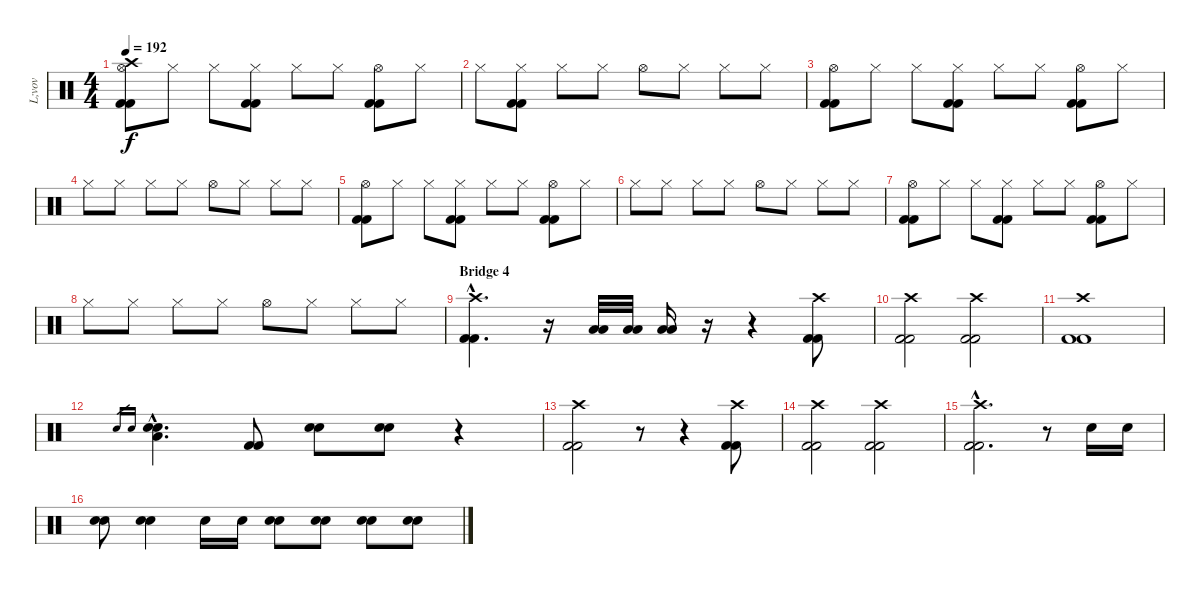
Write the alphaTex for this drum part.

\track ("L;vov" "L;vov") {instrument percussion}
\staff {score}
\articulation defaults
\ts (4 4)
\tempo 192
\clef neutral
\ks c
("Hi-Hat (open)" "Crash high (hit)" "Kick (hit) 2" "Kick (hit) 2").8{dy f} "Hi-Hat (closed)".8 "Hi-Hat (closed)".8 ("Hi-Hat (closed)" "Kick (hit) 2" "Kick (hit) 2").8 "Hi-Hat (closed)".8 "Hi-Hat (closed)".8 ("Hi-Hat (open)" "Kick (hit) 2" "Kick (hit) 2").8 "Hi-Hat (closed)".8 |
"Hi-Hat (closed)".8 ("Hi-Hat (closed)" "Kick (hit) 2" "Kick (hit) 2").8 "Hi-Hat (closed)".8 "Hi-Hat (closed)".8 "Hi-Hat (open)".8 "Hi-Hat (closed)".8 "Hi-Hat (closed)".8 "Hi-Hat (closed)".8 |
("Hi-Hat (open)" "Kick (hit) 2" "Kick (hit) 2").8 "Hi-Hat (closed)".8 "Hi-Hat (closed)".8 ("Hi-Hat (closed)" "Kick (hit) 2" "Kick (hit) 2").8 "Hi-Hat (closed)".8 "Hi-Hat (closed)".8 ("Hi-Hat (open)" "Kick (hit) 2" "Kick (hit) 2").8 "Hi-Hat (closed)".8 |
"Hi-Hat (closed)".8 "Hi-Hat (closed)".8 "Hi-Hat (closed)".8 "Hi-Hat (closed)".8 "Hi-Hat (open)".8 "Hi-Hat (closed)".8 "Hi-Hat (closed)".8 "Hi-Hat (closed)".8 |
("Hi-Hat (open)" "Kick (hit) 2" "Kick (hit) 2").8 "Hi-Hat (closed)".8 "Hi-Hat (closed)".8 ("Hi-Hat (closed)" "Kick (hit) 2" "Kick (hit) 2").8 "Hi-Hat (closed)".8 "Hi-Hat (closed)".8 ("Hi-Hat (open)" "Kick (hit) 2" "Kick (hit) 2").8 "Hi-Hat (closed)".8 |
"Hi-Hat (closed)".8 "Hi-Hat (closed)".8 "Hi-Hat (closed)".8 "Hi-Hat (closed)".8 "Hi-Hat (open)".8 "Hi-Hat (closed)".8 "Hi-Hat (closed)".8 "Hi-Hat (closed)".8 |
("Hi-Hat (open)" "Kick (hit) 2" "Kick (hit) 2").8 "Hi-Hat (closed)".8 "Hi-Hat (closed)".8 ("Hi-Hat (closed)" "Kick (hit) 2" "Kick (hit) 2").8 "Hi-Hat (closed)".8 "Hi-Hat (closed)".8 ("Hi-Hat (open)" "Kick (hit) 2" "Kick (hit) 2").8 "Hi-Hat (closed)".8 |
"Hi-Hat (closed)".8 "Hi-Hat (closed)".8 "Hi-Hat (closed)".8 "Hi-Hat (closed)".8 "Hi-Hat (open)".8 "Hi-Hat (closed)".8 "Hi-Hat (closed)".8 "Hi-Hat (closed)".8 |
\section ("" "Bridge 4")
("Crash high (hit)"{hac} "Kick (hit) 2"{hac} "Kick (hit) 2"{hac}).4{d} r.16 ("Low Tom (hit)" "Low Tom (hit)").32 ("Low Tom (hit)" "Low Tom (hit)").32 ("Low Tom (hit)" "Low Tom (hit)").16 r.16 r.4 ("Crash high (hit)" "Kick (hit) 2" "Kick (hit) 2").8 |
("Crash high (hit)" "Kick (hit) 2" "Kick (hit) 2").2 ("Crash high (hit)" "Kick (hit) 2" "Kick (hit) 2").2 |
("Crash high (hit)" "Kick (hit) 2" "Kick (hit) 2").1 |
"Electric Snare (hit)".16{gr} "Electric Snare (hit)".16{gr} ("Electric Snare (hit)"{hac} "Electric Snare (hit)"{hac} "Low Tom (hit)"{hac}).4{d} ("Kick (hit) 2" "Kick (hit) 2").8 ("Electric Snare (hit)" "Electric Snare (hit)").8 ("Electric Snare (hit)" "Electric Snare (hit)").8 r.4 |
("Crash high (hit)" "Kick (hit) 2" "Kick (hit) 2").2 r.8 r.4 ("Crash high (hit)" "Kick (hit) 2" "Kick (hit) 2").8 |
("Crash high (hit)" "Kick (hit) 2" "Kick (hit) 2").2 ("Crash high (hit)" "Kick (hit) 2" "Kick (hit) 2").2 |
("Crash high (hit)"{hac} "Kick (hit) 2"{hac} "Kick (hit) 2"{hac}).2{d} r.8 "Electric Snare (hit)".16 "Electric Snare (hit)".16 |
("Electric Snare (hit)" "Electric Snare (hit)").8 ("Electric Snare (hit)" "Electric Snare (hit)").4 "Electric Snare (hit)".16 "Electric Snare (hit)".16 ("Electric Snare (hit)" "Electric Snare (hit)").8 ("Electric Snare (hit)" "Electric Snare (hit)").8 ("Electric Snare (hit)" "Electric Snare (hit)").8 ("Electric Snare (hit)" "Electric Snare (hit)").8
